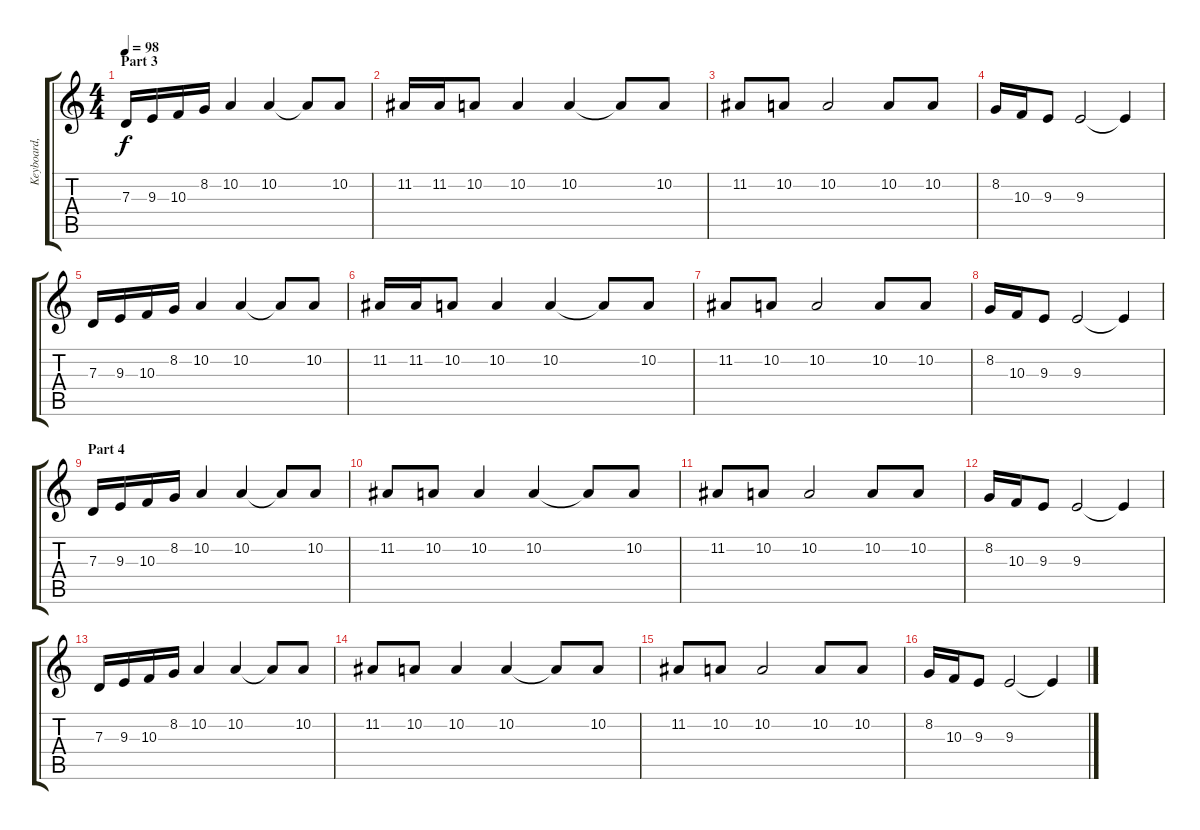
\track ("Keyboard, Flute 3, Outro Harp" "Keyboard, ") {instrument synthstrings2}
\staff {score tabs}
\tuning (E4 B3 G3 D3 A2 E2) {hide}
\ts (4 4)
\section ("" "Part 3")
\tempo 98
\clef g2
\ks c
7.3.16{dy f} 9.3.16 10.3.16 8.2.16 10.2.4 10.2.4 10.2{t}.8 10.2.8 |
11.2.16 11.2.16 10.2.8 10.2.4 10.2.4 10.2{t}.8 10.2.8 |
11.2.8 10.2.8 10.2.2 10.2.8 10.2.8 |
8.2.16 10.3.16 9.3.8 9.3.2 9.3{t}.4 |
7.3.16 9.3.16 10.3.16 8.2.16 10.2.4 10.2.4 10.2{t}.8 10.2.8 |
11.2.16 11.2.16 10.2.8 10.2.4 10.2.4 10.2{t}.8 10.2.8 |
11.2.8 10.2.8 10.2.2 10.2.8 10.2.8 |
8.2.16 10.3.16 9.3.8 9.3.2 9.3{t}.4 |
\section ("" "Part 4")
7.3.16 9.3.16 10.3.16 8.2.16 10.2.4 10.2.4 10.2{t}.8 10.2.8 |
11.2.8 10.2.8 10.2.4 10.2.4 10.2{t}.8 10.2.8 |
11.2.8 10.2.8 10.2.2 10.2.8 10.2.8 |
8.2.16 10.3.16 9.3.8 9.3.2 9.3{t}.4 |
7.3.16 9.3.16 10.3.16 8.2.16 10.2.4 10.2.4 10.2{t}.8 10.2.8 |
11.2.8 10.2.8 10.2.4 10.2.4 10.2{t}.8 10.2.8 |
11.2.8 10.2.8 10.2.2 10.2.8 10.2.8 |
8.2.16 10.3.16 9.3.8 9.3.2 9.3{t}.4
